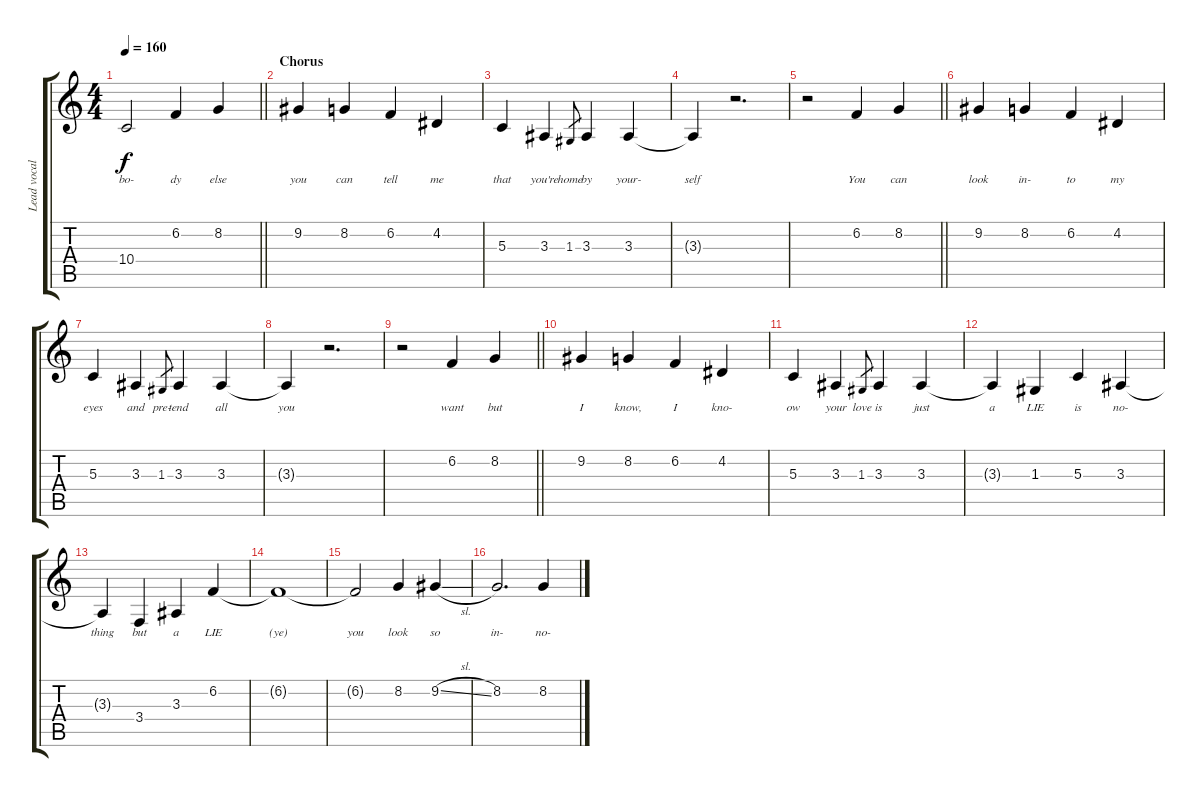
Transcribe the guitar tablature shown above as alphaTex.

\track ("Lead vocal" "Lead vocal") {instrument cello}
\staff {score tabs}
\tuning (E4 B3 G3 D3 A2 E2) {hide}
\ts (4 4)
\tempo 160
\clef g2
\barLineRight lightlight
\ks c
10.4{t}.2{lyrics (0 "bo-") lyrics (1 "") lyrics (2 "") lyrics (3 "") lyrics (4 "") dy f} 6.2.4{lyrics (0 "dy") lyrics (1 "") lyrics (2 "") lyrics (3 "") lyrics (4 "")} 8.2.4{lyrics (0 "else") lyrics (1 "") lyrics (2 "") lyrics (3 "") lyrics (4 "")} |
\section ("" "Chorus")
9.2.4{lyrics (0 "you") lyrics (1 "") lyrics (2 "") lyrics (3 "") lyrics (4 "")} 8.2.4{lyrics (0 "can") lyrics (1 "") lyrics (2 "") lyrics (3 "") lyrics (4 "")} 6.2.4{lyrics (0 "tell") lyrics (1 "") lyrics (2 "") lyrics (3 "") lyrics (4 "")} 4.2.4{lyrics (0 "me") lyrics (1 "") lyrics (2 "") lyrics (3 "") lyrics (4 "")} |
5.3.4{lyrics (0 "that") lyrics (1 "") lyrics (2 "") lyrics (3 "") lyrics (4 "")} 3.3.4{lyrics (0 "you're") lyrics (1 "") lyrics (2 "") lyrics (3 "") lyrics (4 "")} 1.3.8{lyrics (0 "home") lyrics (1 "") lyrics (2 "") lyrics (3 "") lyrics (4 "") gr} 3.3.4{lyrics (0 "by") lyrics (1 "") lyrics (2 "") lyrics (3 "") lyrics (4 "")} 3.3.4{lyrics (0 "your-") lyrics (1 "") lyrics (2 "") lyrics (3 "") lyrics (4 "")} |
3.3{t}.4{lyrics (0 "self") lyrics (1 "") lyrics (2 "") lyrics (3 "") lyrics (4 "")} r.2{d} |
\barLineRight lightlight
r.2 6.2.4{lyrics (0 "You") lyrics (1 "") lyrics (2 "") lyrics (3 "") lyrics (4 "")} 8.2.4{lyrics (0 "can") lyrics (1 "") lyrics (2 "") lyrics (3 "") lyrics (4 "")} |
9.2.4{lyrics (0 "look") lyrics (1 "") lyrics (2 "") lyrics (3 "") lyrics (4 "")} 8.2.4{lyrics (0 "in-") lyrics (1 "") lyrics (2 "") lyrics (3 "") lyrics (4 "")} 6.2.4{lyrics (0 "to") lyrics (1 "") lyrics (2 "") lyrics (3 "") lyrics (4 "")} 4.2.4{lyrics (0 "my") lyrics (1 "") lyrics (2 "") lyrics (3 "") lyrics (4 "")} |
5.3.4{lyrics (0 "eyes") lyrics (1 "") lyrics (2 "") lyrics (3 "") lyrics (4 "")} 3.3.4{lyrics (0 "and") lyrics (1 "") lyrics (2 "") lyrics (3 "") lyrics (4 "")} 1.3.8{lyrics (0 "pre-") lyrics (1 "") lyrics (2 "") lyrics (3 "") lyrics (4 "") gr} 3.3.4{lyrics (0 "tend") lyrics (1 "") lyrics (2 "") lyrics (3 "") lyrics (4 "")} 3.3.4{lyrics (0 "all") lyrics (1 "") lyrics (2 "") lyrics (3 "") lyrics (4 "")} |
3.3{t}.4{lyrics (0 "you") lyrics (1 "") lyrics (2 "") lyrics (3 "") lyrics (4 "")} r.2{d} |
\barLineRight lightlight
r.2 6.2.4{lyrics (0 "want") lyrics (1 "") lyrics (2 "") lyrics (3 "") lyrics (4 "")} 8.2.4{lyrics (0 "but") lyrics (1 "") lyrics (2 "") lyrics (3 "") lyrics (4 "")} |
9.2.4{lyrics (0 "I") lyrics (1 "") lyrics (2 "") lyrics (3 "") lyrics (4 "")} 8.2.4{lyrics (0 "know,") lyrics (1 "") lyrics (2 "") lyrics (3 "") lyrics (4 "")} 6.2.4{lyrics (0 "I") lyrics (1 "") lyrics (2 "") lyrics (3 "") lyrics (4 "")} 4.2.4{lyrics (0 "kno-") lyrics (1 "") lyrics (2 "") lyrics (3 "") lyrics (4 "")} |
5.3.4{lyrics (0 "ow") lyrics (1 "") lyrics (2 "") lyrics (3 "") lyrics (4 "")} 3.3.4{lyrics (0 "your") lyrics (1 "") lyrics (2 "") lyrics (3 "") lyrics (4 "")} 1.3.8{lyrics (0 "love") lyrics (1 "") lyrics (2 "") lyrics (3 "") lyrics (4 "") gr} 3.3.4{lyrics (0 "is") lyrics (1 "") lyrics (2 "") lyrics (3 "") lyrics (4 "")} 3.3.4{lyrics (0 "just") lyrics (1 "") lyrics (2 "") lyrics (3 "") lyrics (4 "")} |
3.3{t}.4{lyrics (0 "a") lyrics (1 "") lyrics (2 "") lyrics (3 "") lyrics (4 "")} 1.3.4{lyrics (0 "LIE") lyrics (1 "") lyrics (2 "") lyrics (3 "") lyrics (4 "")} 5.3.4{lyrics (0 "is") lyrics (1 "") lyrics (2 "") lyrics (3 "") lyrics (4 "")} 3.3.4{lyrics (0 "no-") lyrics (1 "") lyrics (2 "") lyrics (3 "") lyrics (4 "")} |
3.3{t}.4{lyrics (0 "thing") lyrics (1 "") lyrics (2 "") lyrics (3 "") lyrics (4 "")} 3.4.4{lyrics (0 "but") lyrics (1 "") lyrics (2 "") lyrics (3 "") lyrics (4 "")} 3.3.4{lyrics (0 "a") lyrics (1 "") lyrics (2 "") lyrics (3 "") lyrics (4 "")} 6.2.4{lyrics (0 "LIE") lyrics (1 "") lyrics (2 "") lyrics (3 "") lyrics (4 "")} |
6.2{t}.1{lyrics (0 "(ye)") lyrics (1 "") lyrics (2 "") lyrics (3 "") lyrics (4 "")} |
6.2{t}.2{lyrics (0 "you") lyrics (1 "") lyrics (2 "") lyrics (3 "") lyrics (4 "")} 8.2.4{lyrics (0 "look") lyrics (1 "") lyrics (2 "") lyrics (3 "") lyrics (4 "")} 9.2{sl}.4{lyrics (0 "so") lyrics (1 "") lyrics (2 "") lyrics (3 "") lyrics (4 "")} |
8.2.2{d lyrics (0 "in-") lyrics (1 "") lyrics (2 "") lyrics (3 "") lyrics (4 "")} 8.2.4{lyrics (0 "no-") lyrics (1 "") lyrics (2 "") lyrics (3 "") lyrics (4 "")}
